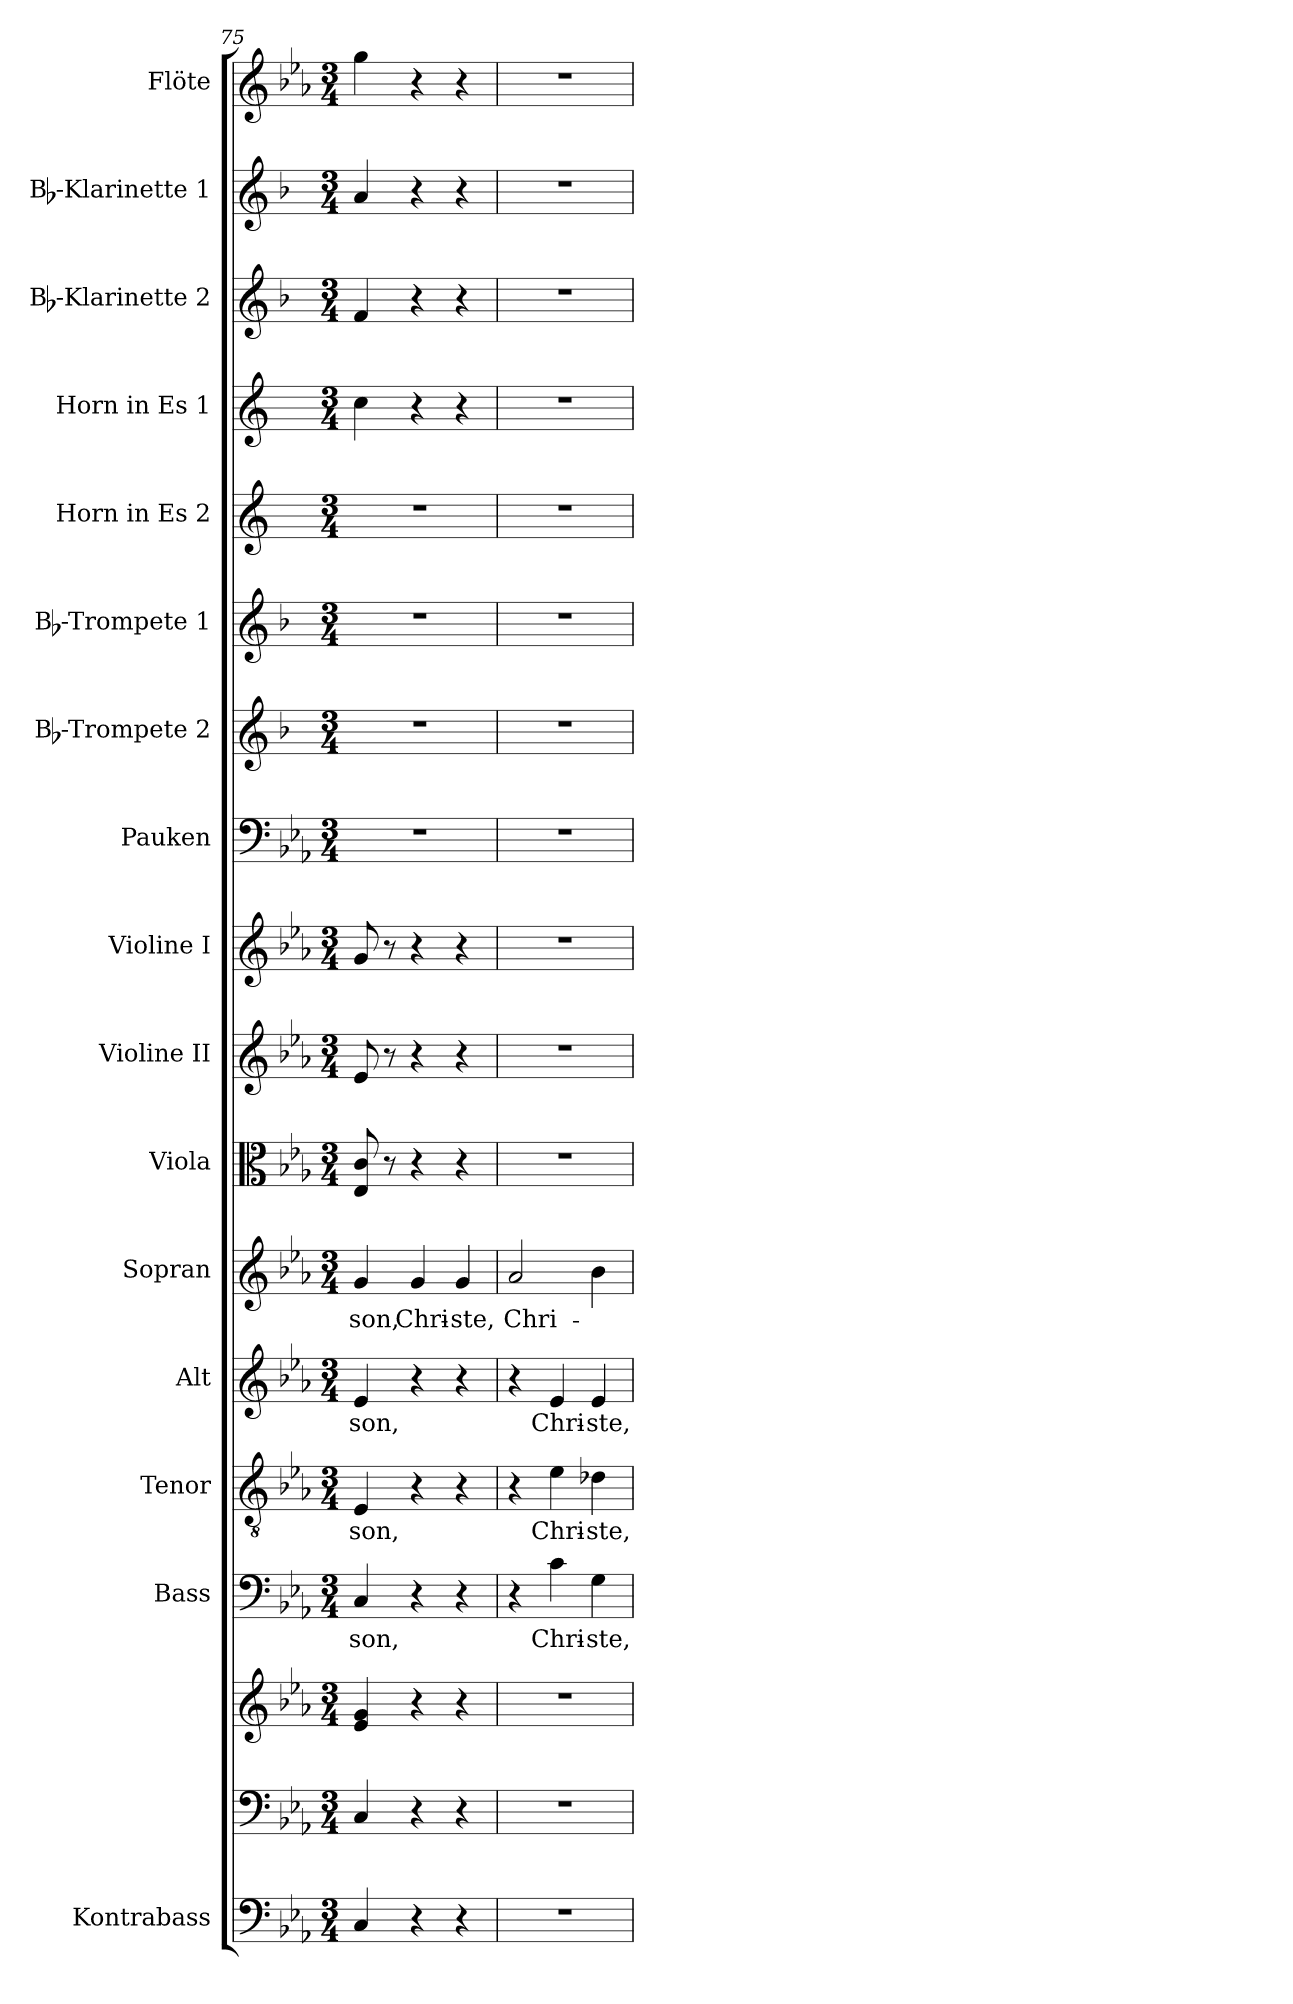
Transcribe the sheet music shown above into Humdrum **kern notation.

**kern	**kern	**kern	**kern	**text	**kern	**text	**kern	**text	**kern	**text	**kern	**kern	**kern	**kern	**kern	**kern	**kern	**kern	**kern	**kern	**kern
*part17	*part16	*part16	*part15	*part15	*part14	*part14	*part13	*part13	*part12	*part12	*part11	*part10	*part9	*part8	*part7	*part6	*part5	*part4	*part3	*part2	*part1
*staff18	*staff17	*staff16	*staff15	*staff15	*staff14	*staff14	*staff13	*staff13	*staff12	*staff12	*staff11	*staff10	*staff9	*staff8	*staff7	*staff6	*staff5	*staff4	*staff3	*staff2	*staff1
*I"Kontrabass	*	*	*I"Bass	*	*I"Tenor	*	*I"Alt	*	*I"Sopran	*	*I"Viola	*I"Violine II	*I"Violine I	*I"Pauken	*I"Bb-Trompete 2	*I"Bb-Trompete 1	*I"Horn in Es 2	*I"Horn in Es 1	*I"Bb-Klarinette 2	*I"Bb-Klarinette 1	*I"Flöte
*I'Kb.	*	*	*I'B.	*	*I'T.	*	*I'A.	*	*I'S.	*	*I'Vla.	*I'Vl. II	*I'Vl. I	*I'Pk.	*I'Bb Trp. 2	*I'Bb Trp. 1	*	*	*I'Bb Kl. 2	*I'Bb Kl. 1	*I'Fl.
*clefF4	*clefF4	*clefG2	*clefF4	*	*clefGv2	*	*clefG2	*	*clefG2	*	*clefC3	*clefG2	*clefG2	*clefF4	*clefG2	*clefG2	*clefG2	*clefG2	*clefG2	*clefG2	*clefG2
*ITrd7c12	*	*	*	*	*	*	*	*	*	*	*	*	*	*	*ITrd1c2	*ITrd1c2	*ITrd5c9	*ITrd5c9	*ITrd1c2	*ITrd1c2	*
*k[b-e-a-]	*k[b-e-a-]	*k[b-e-a-]	*k[b-e-a-]	*	*k[b-e-a-]	*	*k[b-e-a-]	*	*k[b-e-a-]	*	*k[b-e-a-]	*k[b-e-a-]	*k[b-e-a-]	*k[b-e-a-]	*k[b-e-a-]	*k[b-e-a-]	*k[b-e-a-]	*k[b-e-a-]	*k[b-e-a-]	*k[b-e-a-]	*k[b-e-a-]
*E-:	*E-:	*E-:	*E-:	*	*E-:	*	*E-:	*	*E-:	*	*E-:	*E-:	*E-:	*E-:	*E-:	*E-:	*E-:	*E-:	*E-:	*E-:	*E-:
*M3/4	*M3/4	*M3/4	*M3/4	*	*M3/4	*	*M3/4	*	*M3/4	*	*M3/4	*M3/4	*M3/4	*M3/4	*M3/4	*M3/4	*M3/4	*M3/4	*M3/4	*M3/4	*M3/4
=75	=75	=75	=75	=75	=75	=75	=75	=75	=75	=75	=75	=75	=75	=75	=75	=75	=75	=75	=75	=75	=75
!	!	!	!	!LO:LY:b	!	!LO:LY:b	!	!LO:LY:b	!	!LO:LY:b	!	!	!	!	!	!	!	!	!	!	!
4CC/	4C/	4e-/ 4g/	4C/	-son,	4E-/	-son,	4e-/	-son,	4g/	-son,	8E-/ 8c/	8e-/	8g/	2.r	2.r	2.r	2.r	4e-\	4e-/	4g/	4gg\
.	.	.	.	.	.	.	.	.	.	.	8r	8r	8r	.	.	.	.	.	.	.	.
!	!	!	!	!	!	!	!	!	!	!LO:LY:b	!	!	!	!	!	!	!	!	!	!	!
4r	4r	4r	4r	.	4r	.	4r	.	4g/	Chri-	4r	4r	4r	.	.	.	.	4r	4r	4r	4r
!	!	!	!	!	!	!	!	!	!	!LO:LY:b	!	!	!	!	!	!	!	!	!	!	!
4r	4r	4r	4r	.	4r	.	4r	.	4g/	-ste,	4r	4r	4r	.	.	.	.	4r	4r	4r	4r
=76	=76	=76	=76	=76	=76	=76	=76	=76	=76	=76	=76	=76	=76	=76	=76	=76	=76	=76	=76	=76	=76
!	!	!	!	!	!	!	!	!	!	!LO:LY:b	!	!	!	!	!	!	!	!	!	!	!
2.r	2.r	2.r	4r	.	4r	.	4r	.	2a-/	Chri-	2.r	2.r	2.r	2.r	2.r	2.r	2.r	2.r	2.r	2.r	2.r
!	!	!	!	!LO:LY:b	!	!LO:LY:b	!	!LO:LY:b	!	!	!	!	!	!	!	!	!	!	!	!	!
.	.	.	4c\	Chri-	4e-\	Chri-	4e-/	Chri-	.	.	.	.	.	.	.	.	.	.	.	.	.
!	!	!	!	!LO:LY:b	!	!LO:LY:b	!	!LO:LY:b	!	!	!	!	!	!	!	!	!	!	!	!	!
.	.	.	4G\	-ste,	4d-X\	-ste,	4e-/	-ste,	4b-\	.	.	.	.	.	.	.	.	.	.	.	.
=	=	=	=	=	=	=	=	=	=	=	=	=	=	=	=	=	=	=	=	=	=
*-	*-	*-	*-	*-	*-	*-	*-	*-	*-	*-	*-	*-	*-	*-	*-	*-	*-	*-	*-	*-	*-
